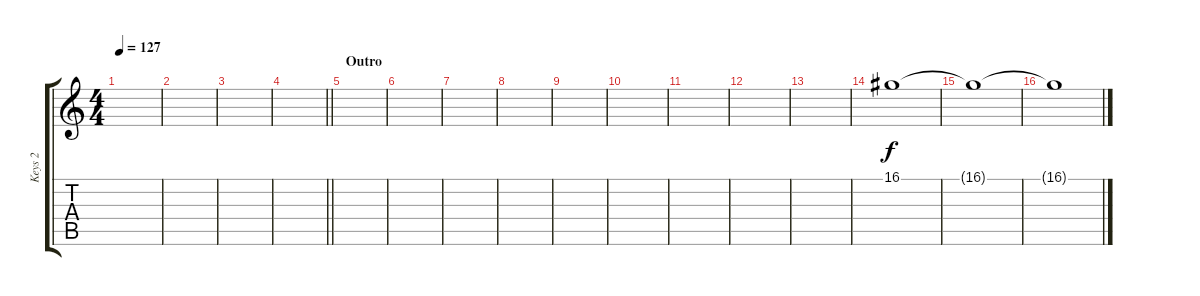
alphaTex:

\track ("Keys 2" "Keys 2") {instrument voiceoohs}
\staff {score tabs}
\tuning (E4 B3 G3 D3 A2 E2) {hide}
\ts (4 4)
\tempo 127
\clef g2
\ks c
|
|
|
\barLineRight lightlight
|
\section ("" "Outro")
|
|
|
|
|
|
|
|
|
16.1.1{volume 14 balance 8 instrument voiceoohs} |
16.1{t}.1 |
16.1{t}.1
